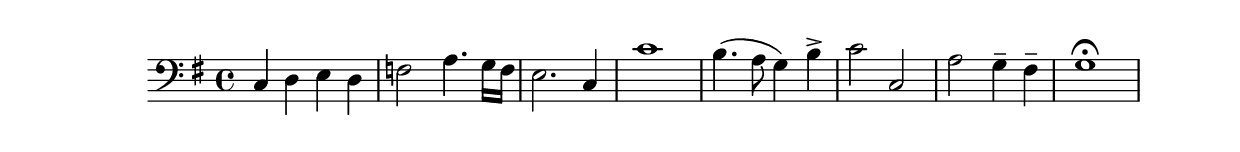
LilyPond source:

\version "2.16.2"

% Examples for "LilyPond and Version Control" post

music = \relative c { 
  \key g \major 
  \clef bass
  c4 d e d | 
  f2 a4. g16 f | 
  e2. c4 | c'1 |
  b4.( a8 g4) b-> | 
  c2 c, | 
  a' g4-- fis-- | 
  g1\fermata 
}

\score {
  \new Staff \music
}